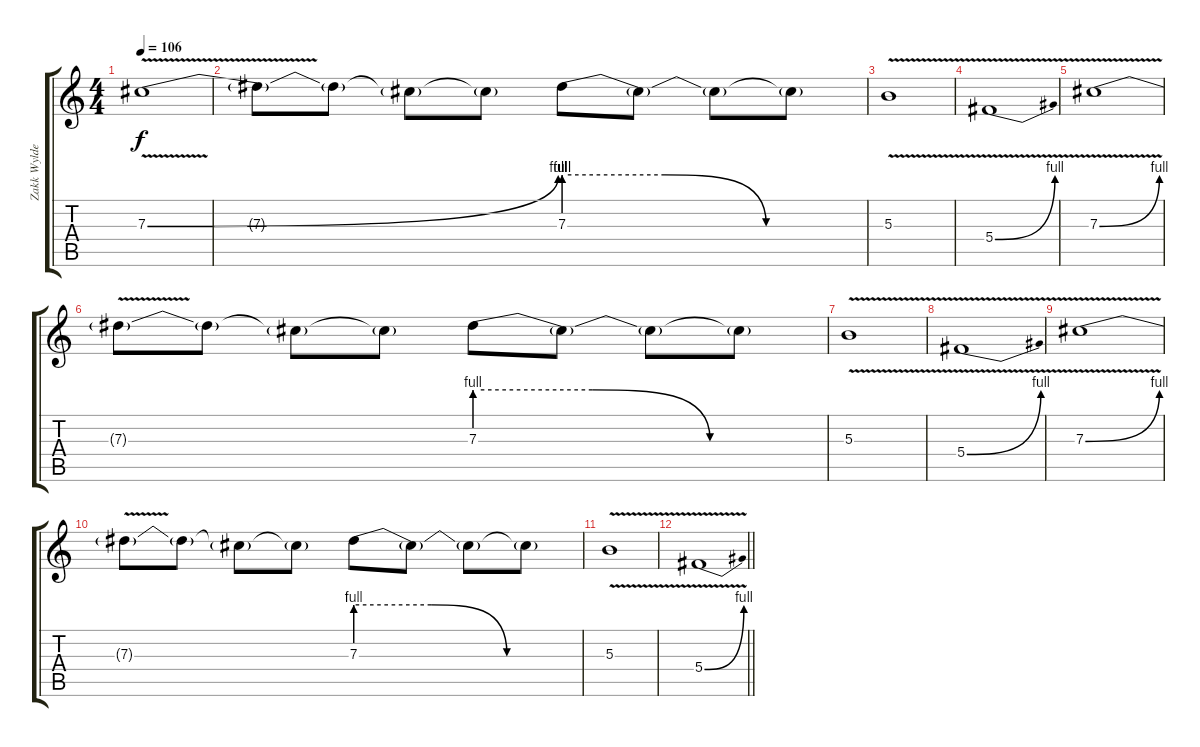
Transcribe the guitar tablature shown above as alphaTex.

\track ("Zakk Wylde (LEAD)" "Zakk Wylde") {instrument distortionguitar}
\staff {score tabs}
\tuning (Eb4 Bb3 Gb3 Db3 Ab2 Eb2) {hide}
\ts (4 4)
\tempo 106
\clef g2
\ks c
7.3{be (bend 0 0 60 4) v}.1{dy f} |
7.3{t}.8 7.3{t}.8 7.3{t}.8 7.3{t}.8 7.3{be (custom 0 4 20 4 40 0 60 0)}.8 7.3{t}.8 7.3{t}.8 7.3{t}.8 |
5.3{v}.1 |
5.4{be (bend 0 0 60 4) v}.1 |
7.3{be (bend 0 0 60 4) v}.1 |
7.3{t}.8 7.3{t}.8 7.3{t}.8 7.3{t}.8 7.3{be (custom 0 4 20 4 40 0 60 0)}.8 7.3{t}.8 7.3{t}.8 7.3{t}.8 |
5.3{v}.1 |
5.4{be (bend 0 0 60 4) v}.1 |
7.3{be (bend 0 0 60 4) v}.1 |
7.3{t}.8 7.3{t}.8 7.3{t}.8 7.3{t}.8 7.3{be (custom 0 4 20 4 40 0 60 0)}.8 7.3{t}.8 7.3{t}.8 7.3{t}.8 |
5.3{v}.1 |
\barLineRight lightlight
5.4{be (bend 0 0 60 4) v}.1
